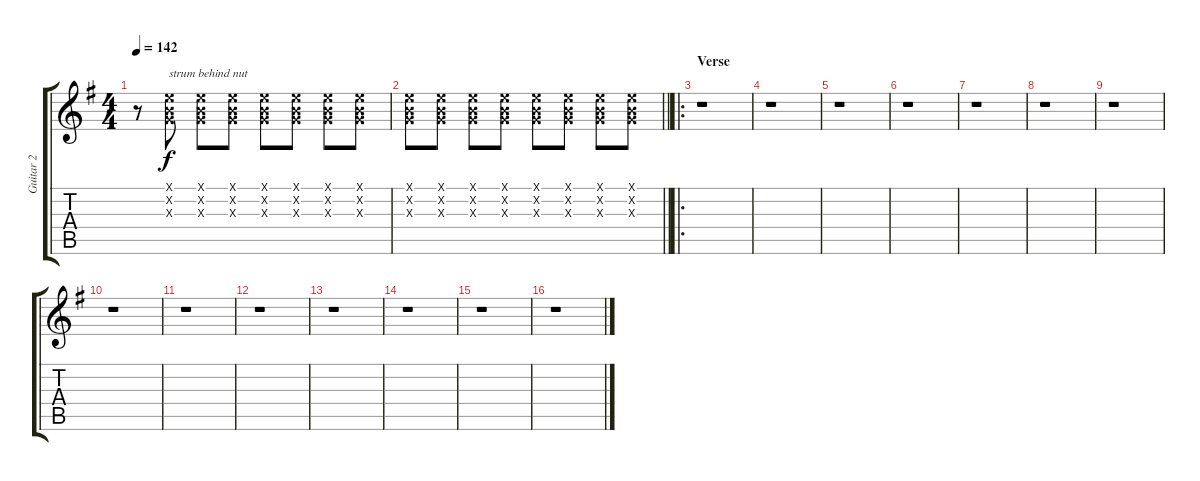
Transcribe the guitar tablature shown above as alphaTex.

\track ("Guitar 2" "Guitar 2") {instrument electricguitarclean}
\staff {score tabs}
\tuning (E4 B3 G3 D3 A2 E2) {hide}
\ts (4 4)
\tempo 142
\clef g2
\ks g
r.8{dy fff} (0.1{x} 0.2{x} 0.3{x}).8{txt "strum behind nut" dy f} (0.1{x} 0.2{x} 0.3{x}).8 (0.1{x} 0.2{x} 0.3{x}).8 (0.1{x} 0.2{x} 0.3{x}).8 (0.1{x} 0.2{x} 0.3{x}).8 (0.1{x} 0.2{x} 0.3{x}).8 (0.1{x} 0.2{x} 0.3{x}).8 |
\barLineRight lightlight
(0.1{x} 0.2{x} 0.3{x}).8 (0.1{x} 0.2{x} 0.3{x}).8 (0.1{x} 0.2{x} 0.3{x}).8 (0.1{x} 0.2{x} 0.3{x}).8 (0.1{x} 0.2{x} 0.3{x}).8 (0.1{x} 0.2{x} 0.3{x}).8 (0.1{x} 0.2{x} 0.3{x}).8 (0.1{x} 0.2{x} 0.3{x}).8 |
\ro
\section ("" "Verse")
r.1 |
r.1 |
r.1 |
r.1 |
r.1 |
r.1 |
r.1 |
r.1 |
r.1 |
r.1 |
r.1 |
r.1 |
r.1 |
r.1
